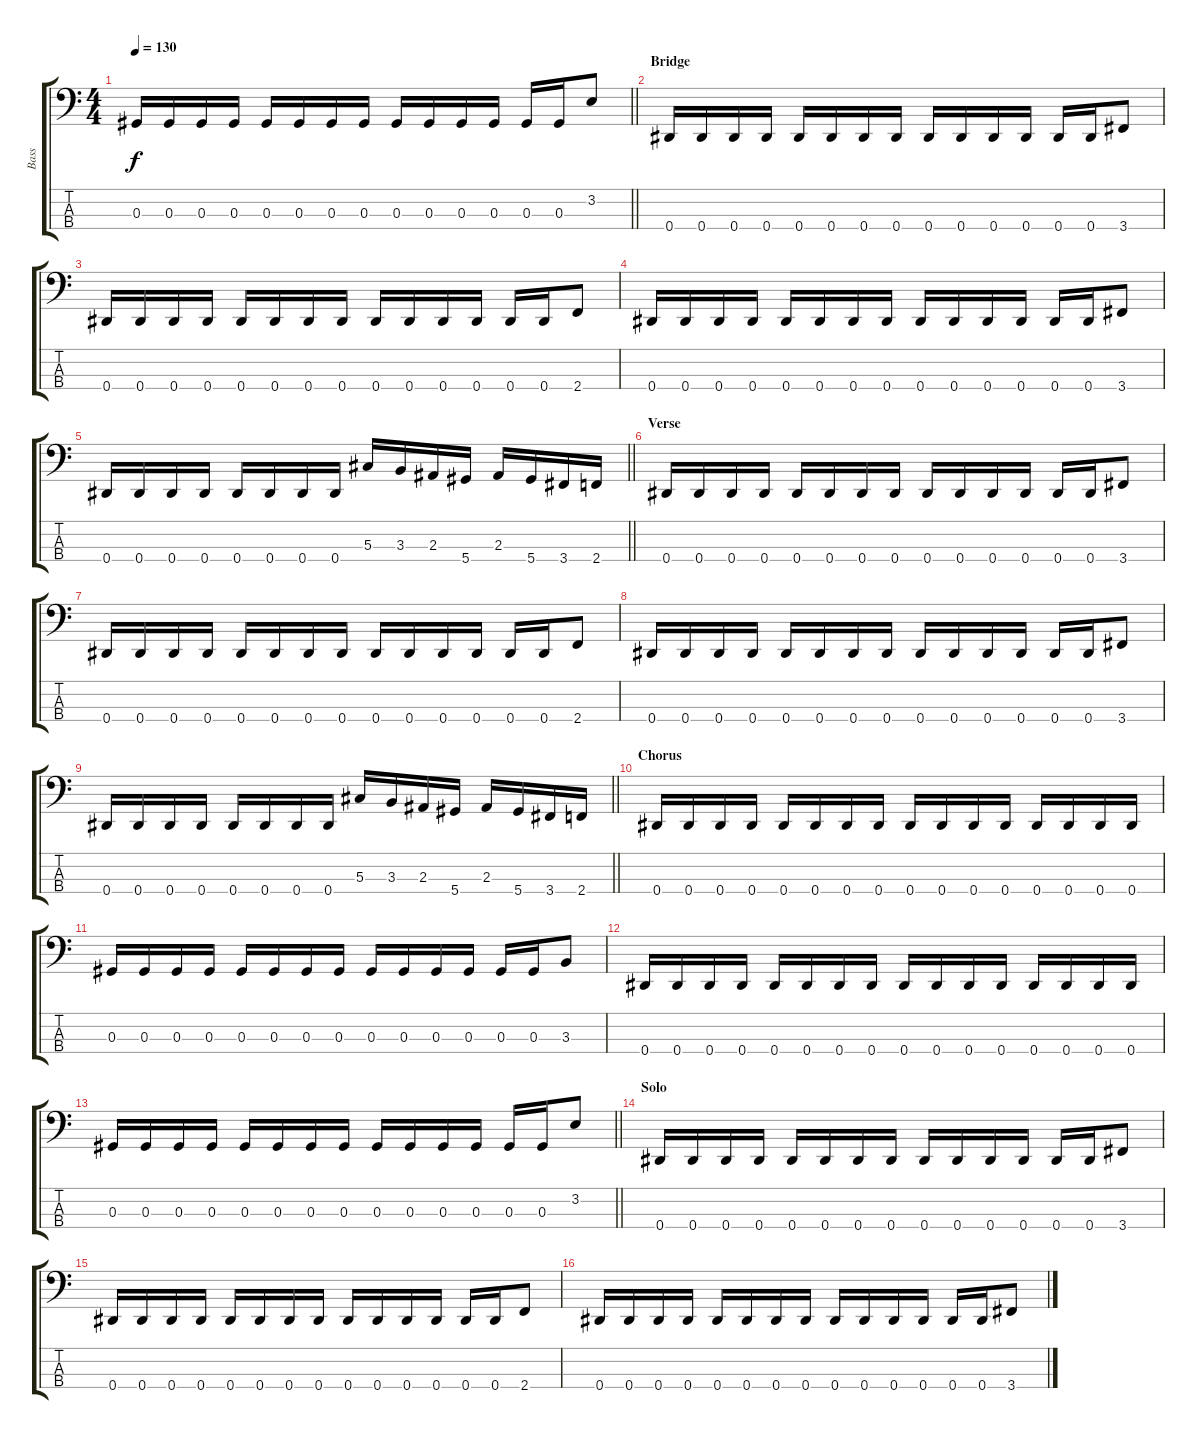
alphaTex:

\track ("Bass" "Bass") {instrument electricbassfinger}
\staff {score tabs}
\tuning (Gb2 Db2 Ab1 Eb1) {hide}
\ts (4 4)
\tempo 130
\clef f4
\barLineRight lightlight
\ks c
0.3.16{dy f} 0.3.16 0.3.16 0.3.16 0.3.16 0.3.16 0.3.16 0.3.16 0.3.16 0.3.16 0.3.16 0.3.16 0.3.16 0.3.16 3.2.8 |
\section ("" "Bridge")
0.4.16 0.4.16 0.4.16 0.4.16 0.4.16 0.4.16 0.4.16 0.4.16 0.4.16 0.4.16 0.4.16 0.4.16 0.4.16 0.4.16 3.4.8 |
0.4.16 0.4.16 0.4.16 0.4.16 0.4.16 0.4.16 0.4.16 0.4.16 0.4.16 0.4.16 0.4.16 0.4.16 0.4.16 0.4.16 2.4.8 |
0.4.16 0.4.16 0.4.16 0.4.16 0.4.16 0.4.16 0.4.16 0.4.16 0.4.16 0.4.16 0.4.16 0.4.16 0.4.16 0.4.16 3.4.8 |
\barLineRight lightlight
0.4.16 0.4.16 0.4.16 0.4.16 0.4.16 0.4.16 0.4.16 0.4.16 5.3.16 3.3.16 2.3.16 5.4.16 2.3.16 5.4.16 3.4.16 2.4.16 |
\section ("" "Verse")
0.4.16 0.4.16 0.4.16 0.4.16 0.4.16 0.4.16 0.4.16 0.4.16 0.4.16 0.4.16 0.4.16 0.4.16 0.4.16 0.4.16 3.4.8 |
0.4.16 0.4.16 0.4.16 0.4.16 0.4.16 0.4.16 0.4.16 0.4.16 0.4.16 0.4.16 0.4.16 0.4.16 0.4.16 0.4.16 2.4.8 |
0.4.16 0.4.16 0.4.16 0.4.16 0.4.16 0.4.16 0.4.16 0.4.16 0.4.16 0.4.16 0.4.16 0.4.16 0.4.16 0.4.16 3.4.8 |
\barLineRight lightlight
0.4.16 0.4.16 0.4.16 0.4.16 0.4.16 0.4.16 0.4.16 0.4.16 5.3.16 3.3.16 2.3.16 5.4.16 2.3.16 5.4.16 3.4.16 2.4.16 |
\section ("" "Chorus")
0.4.16 0.4.16 0.4.16 0.4.16 0.4.16 0.4.16 0.4.16 0.4.16 0.4.16 0.4.16 0.4.16 0.4.16 0.4.16 0.4.16 0.4.16 0.4.16 |
0.3.16 0.3.16 0.3.16 0.3.16 0.3.16 0.3.16 0.3.16 0.3.16 0.3.16 0.3.16 0.3.16 0.3.16 0.3.16 0.3.16 3.3.8 |
0.4.16 0.4.16 0.4.16 0.4.16 0.4.16 0.4.16 0.4.16 0.4.16 0.4.16 0.4.16 0.4.16 0.4.16 0.4.16 0.4.16 0.4.16 0.4.16 |
\barLineRight lightlight
0.3.16 0.3.16 0.3.16 0.3.16 0.3.16 0.3.16 0.3.16 0.3.16 0.3.16 0.3.16 0.3.16 0.3.16 0.3.16 0.3.16 3.2.8 |
\section ("" "Solo")
0.4.16 0.4.16 0.4.16 0.4.16 0.4.16 0.4.16 0.4.16 0.4.16 0.4.16 0.4.16 0.4.16 0.4.16 0.4.16 0.4.16 3.4.8 |
0.4.16 0.4.16 0.4.16 0.4.16 0.4.16 0.4.16 0.4.16 0.4.16 0.4.16 0.4.16 0.4.16 0.4.16 0.4.16 0.4.16 2.4.8 |
0.4.16 0.4.16 0.4.16 0.4.16 0.4.16 0.4.16 0.4.16 0.4.16 0.4.16 0.4.16 0.4.16 0.4.16 0.4.16 0.4.16 3.4.8
